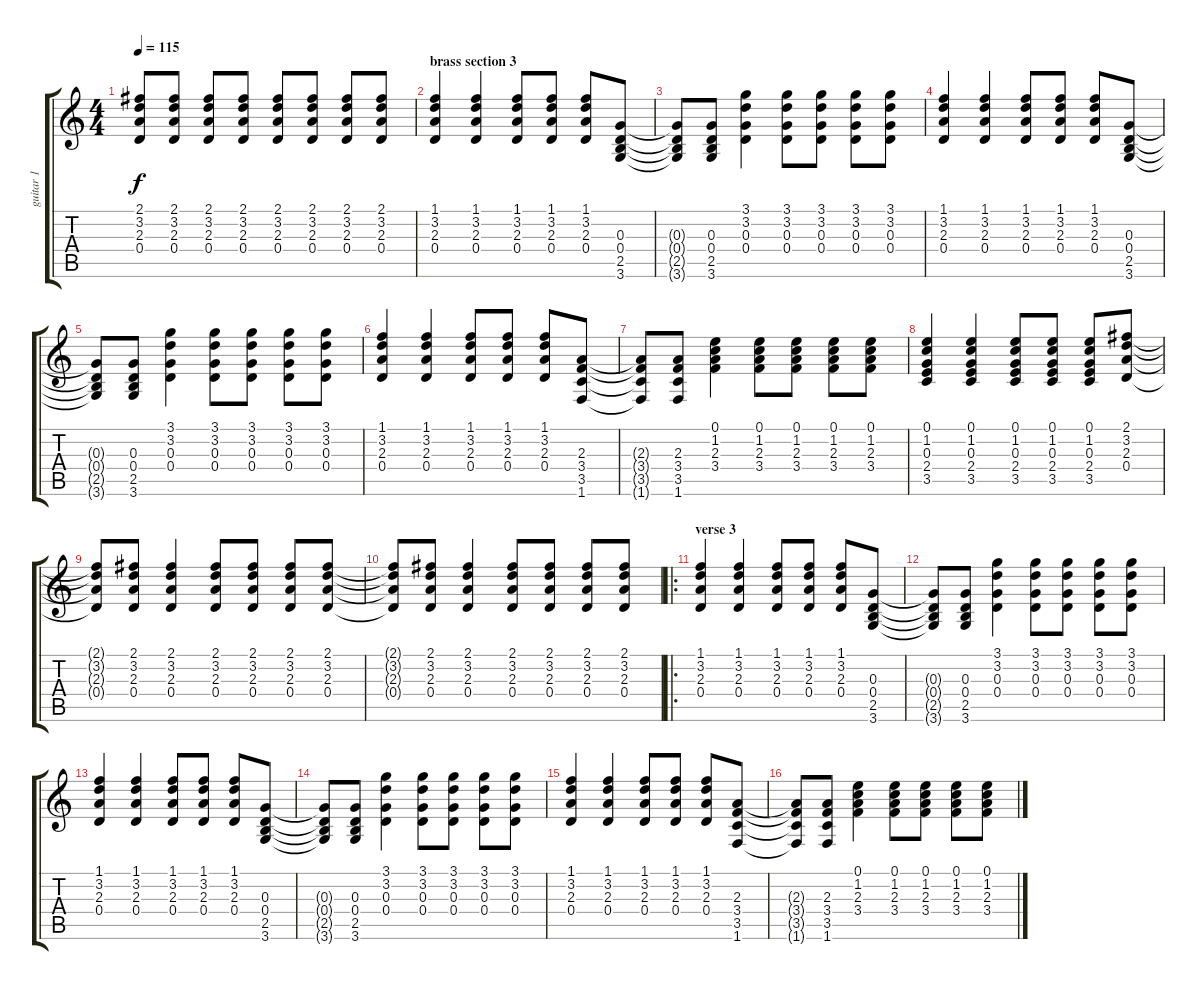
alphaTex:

\track ("guitar 1" "guitar 1") {instrument acousticguitarnylon}
\staff {score tabs}
\tuning (E4 B3 G3 D3 A2 E2) {hide}
\ts (4 4)
\tempo 115
\clef g2
\ks c
(2.1 3.2 2.3 0.4).8{dy f} (2.1 3.2 2.3 0.4).8 (2.1 3.2 2.3 0.4).8 (2.1 3.2 2.3 0.4).8 (2.1 3.2 2.3 0.4).8 (2.1 3.2 2.3 0.4).8 (2.1 3.2 2.3 0.4).8 (2.1 3.2 2.3 0.4).8 |
\section ("" "brass section 3")
(1.1 3.2 2.3 0.4).4 (1.1 3.2 2.3 0.4).4 (1.1 3.2 2.3 0.4).8 (1.1 3.2 2.3 0.4).8 (1.1 3.2 2.3 0.4).8 (0.3 0.4 2.5 3.6).8 |
(0.3{t} 0.4{t} 2.5{t} 3.6{t}).8 (0.3 0.4 2.5 3.6).8 (3.1 3.2 0.3 0.4).4 (3.1 3.2 0.3 0.4).8 (3.1 3.2 0.3 0.4).8 (3.1 3.2 0.3 0.4).8 (3.1 3.2 0.3 0.4).8 |
(1.1 3.2 2.3 0.4).4 (1.1 3.2 2.3 0.4).4 (1.1 3.2 2.3 0.4).8 (1.1 3.2 2.3 0.4).8 (1.1 3.2 2.3 0.4).8 (0.3 0.4 2.5 3.6).8 |
(0.3{t} 0.4{t} 2.5{t} 3.6{t}).8 (0.3 0.4 2.5 3.6).8 (3.1 3.2 0.3 0.4).4 (3.1 3.2 0.3 0.4).8 (3.1 3.2 0.3 0.4).8 (3.1 3.2 0.3 0.4).8 (3.1 3.2 0.3 0.4).8 |
(1.1 3.2 2.3 0.4).4 (1.1 3.2 2.3 0.4).4 (1.1 3.2 2.3 0.4).8 (1.1 3.2 2.3 0.4).8 (1.1 3.2 2.3 0.4).8 (2.3 3.4 3.5 1.6).8 |
(2.3{t} 3.4{t} 3.5{t} 1.6{t}).8 (2.3 3.4 3.5 1.6).8 (0.1 1.2 2.3 3.4).4 (0.1 1.2 2.3 3.4).8 (0.1 1.2 2.3 3.4).8 (0.1 1.2 2.3 3.4).8 (0.1 1.2 2.3 3.4).8 |
(0.1 1.2 0.3 2.4 3.5).4 (0.1 1.2 0.3 2.4 3.5).4 (0.1 1.2 0.3 2.4 3.5).8 (0.1 1.2 0.3 2.4 3.5).8 (0.1 1.2 0.3 2.4 3.5).8 (2.1 3.2 2.3 0.4).8 |
(2.1{t} 3.2{t} 2.3{t} 0.4{t}).8 (2.1 3.2 2.3 0.4).8 (2.1 3.2 2.3 0.4).4 (2.1 3.2 2.3 0.4).8 (2.1 3.2 2.3 0.4).8 (2.1 3.2 2.3 0.4).8 (2.1 3.2 2.3 0.4).8 |
(2.1{t} 3.2{t} 2.3{t} 0.4{t}).8 (2.1 3.2 2.3 0.4).8 (2.1 3.2 2.3 0.4).4 (2.1 3.2 2.3 0.4).8 (2.1 3.2 2.3 0.4).8 (2.1 3.2 2.3 0.4).8 (2.1 3.2 2.3 0.4).8 |
\ro
\section ("" "verse 3")
(1.1 3.2 2.3 0.4).4 (1.1 3.2 2.3 0.4).4 (1.1 3.2 2.3 0.4).8 (1.1 3.2 2.3 0.4).8 (1.1 3.2 2.3 0.4).8 (0.3 0.4 2.5 3.6).8 |
(0.3{t} 0.4{t} 2.5{t} 3.6{t}).8 (0.3 0.4 2.5 3.6).8 (3.1 3.2 0.3 0.4).4 (3.1 3.2 0.3 0.4).8 (3.1 3.2 0.3 0.4).8 (3.1 3.2 0.3 0.4).8 (3.1 3.2 0.3 0.4).8 |
(1.1 3.2 2.3 0.4).4 (1.1 3.2 2.3 0.4).4 (1.1 3.2 2.3 0.4).8 (1.1 3.2 2.3 0.4).8 (1.1 3.2 2.3 0.4).8 (0.3 0.4 2.5 3.6).8 |
(0.3{t} 0.4{t} 2.5{t} 3.6{t}).8 (0.3 0.4 2.5 3.6).8 (3.1 3.2 0.3 0.4).4 (3.1 3.2 0.3 0.4).8 (3.1 3.2 0.3 0.4).8 (3.1 3.2 0.3 0.4).8 (3.1 3.2 0.3 0.4).8 |
(1.1 3.2 2.3 0.4).4 (1.1 3.2 2.3 0.4).4 (1.1 3.2 2.3 0.4).8 (1.1 3.2 2.3 0.4).8 (1.1 3.2 2.3 0.4).8 (2.3 3.4 3.5 1.6).8 |
(2.3{t} 3.4{t} 3.5{t} 1.6{t}).8 (2.3 3.4 3.5 1.6).8 (0.1 1.2 2.3 3.4).4 (0.1 1.2 2.3 3.4).8 (0.1 1.2 2.3 3.4).8 (0.1 1.2 2.3 3.4).8 (0.1 1.2 2.3 3.4).8
